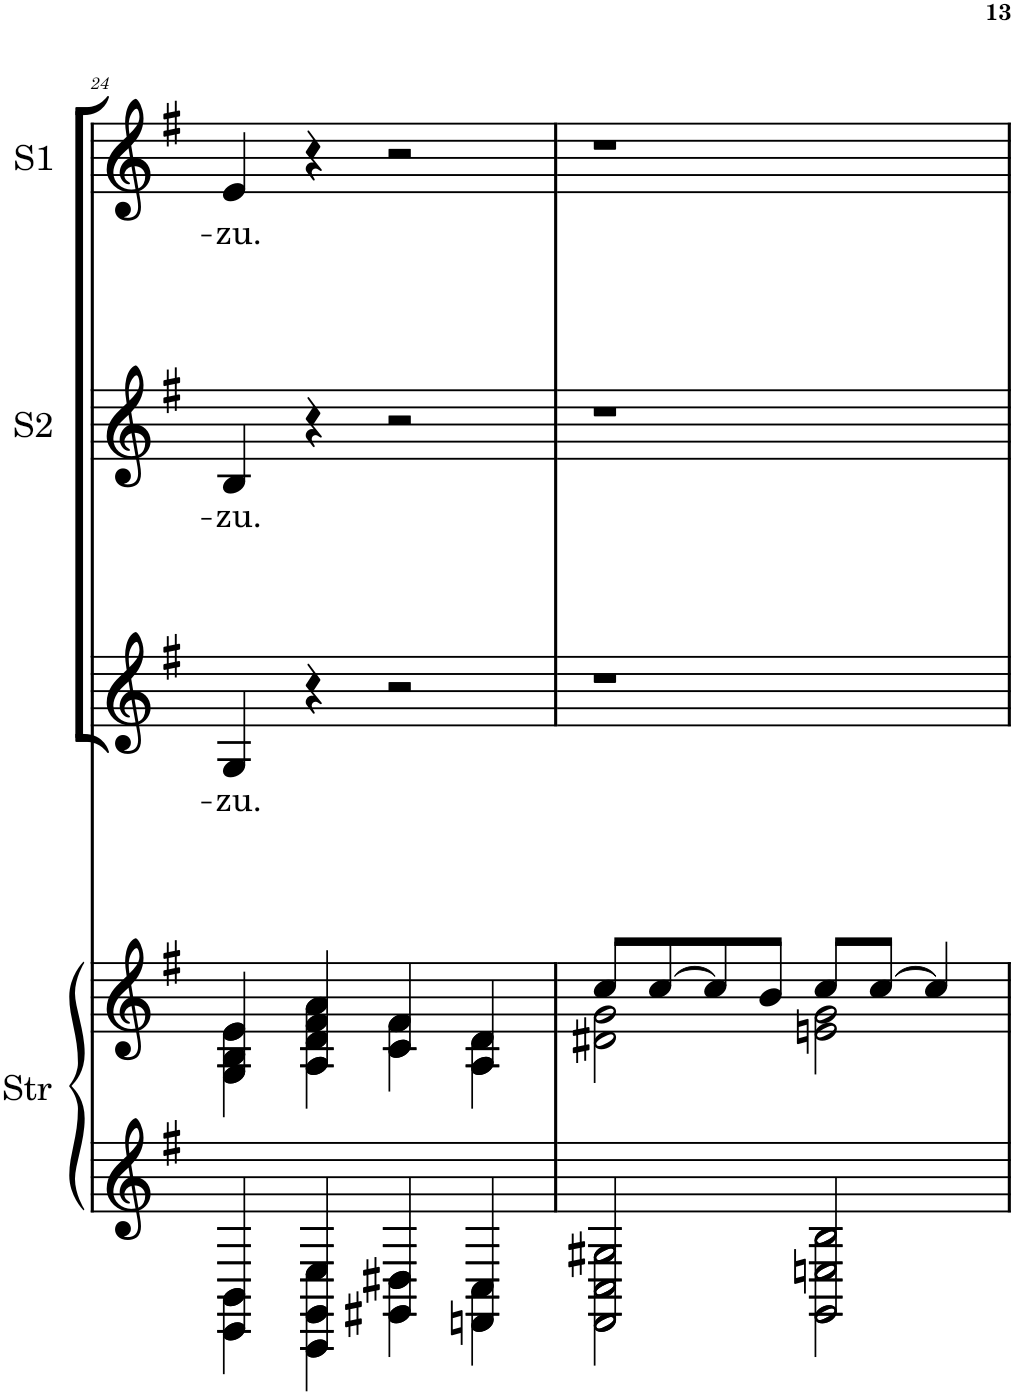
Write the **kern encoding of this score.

**kern	**kern	**kern	**text	**kern	**text	**kern	**text
*part4	*part4	*part3	*part3	*part2	*part2	*part1	*part1
*staff5	*staff4	*staff3	*staff3	*staff2	*staff2	*staff1	*staff1
*I"Strings	*	*I"Alto	*	*I"Soprano 2	*	*I"Soprano 1	*
*I'Str	*	*	*	*I'S2	*	*I'S1	*
!!LO:PB:g=z
*clefG2	*clefG2	*clefG2	*	*clefG2	*	*clefG2	*
*k[b-e-a-d-]	*k[b-e-a-d-]	*k[b-e-a-d-]	*	*k[b-e-a-d-]	*	*k[b-e-a-d-]	*
*A-:	*A-:	*A-:	*	*A-:	*	*A-:	*
*M4/4	*M4/4	*M4/4	*	*M4/4	*	*M4/4	*
=24	=24	=24	=24	=24	=24	=24	=24
*^	*^	*	*	*	*	*	*
!	!	!	!	!	!LO:LY:b	!	!LO:LY:b	!	!LO:LY:b
4EE/ 4BB/	4EE\ 4BB\	4G/ 4B/ 4e/	4G\ 4B\ 4e\	4G/	-zu.	4Bn/	-zu.	4en/	-zu.
4CC/ 4GG/ 4E/	4CC\ 4GG\ 4E\	4A/ 4d/ 4f#/ 4a/	4A\ 4d\ 4f#\ 4a\	4r	.	4r	.	4r	.
4GG#X/ 4D#X/	4GG#\ 4D#\	4c/ 4f#/	4c\ 4f#\	2r	.	2r	.	2r	.
4FFn/ 4C/	4FF\ 4C\	4A/ 4d/	4A\ 4d\	.	.	.	.	.	.
=25	=25	=25	=25	=25	=25	=25	=25	=25	=25
2FF/ 2C/ 2G#X/	2FF\ 2C\ 2G#\	8cc/L	2d#X\ 2g\	1r	.	1r	.	1r	.
.	.	[8cc/	.	.	.	.	.	.	.
.	.	8cc/]	.	.	.	.	.	.	.
.	.	8b-/J	.	.	.	.	.	.	.
2GG/ 2En/ 2B-/	2GG\ 2E\ 2B-\	8cc/L	2en\ 2g\	.	.	.	.	.	.
.	.	[8cc/J	.	.	.	.	.	.	.
.	.	4cc/]	.	.	.	.	.	.	.
*v	*v	*	*	*	*	*	*	*	*
*	*v	*v	*	*	*	*	*	*
=	=	=	=	=	=	=	=
*-	*-	*-	*-	*-	*-	*-	*-
